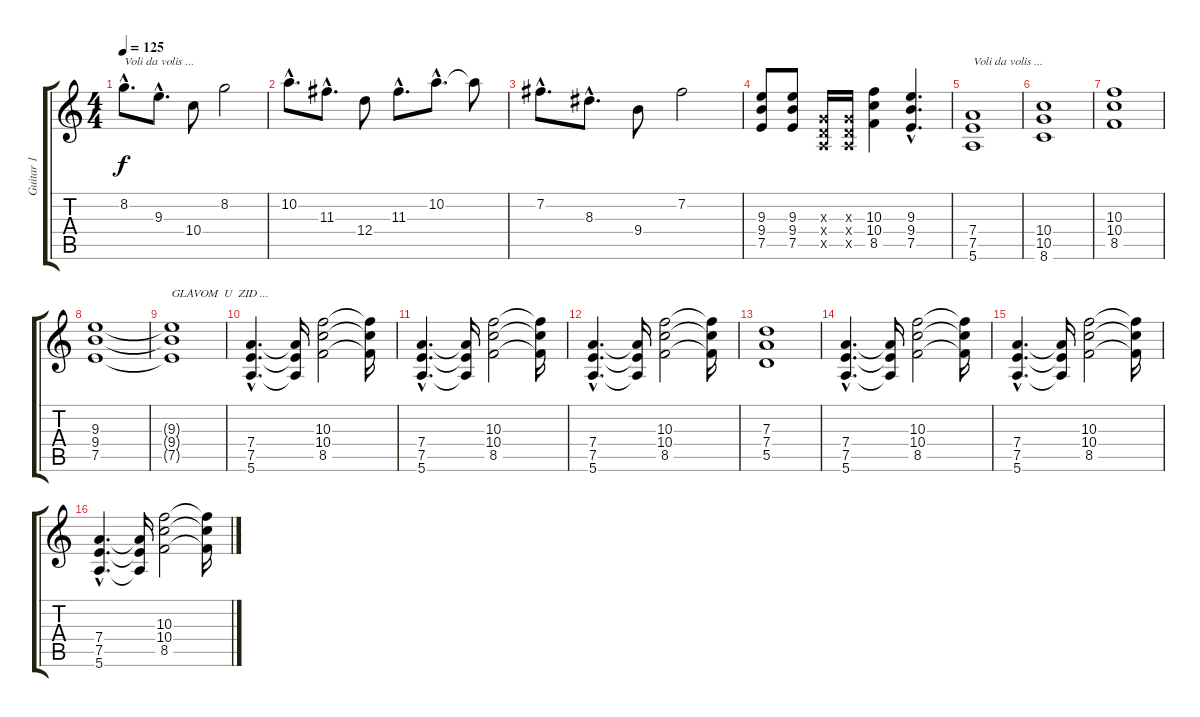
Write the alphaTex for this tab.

\track ("Guitar 1" "Guitar 1") {instrument distortionguitar}
\staff {score tabs}
\tuning (E4 B3 G3 D3 A2 E2) {hide}
\ts (4 4)
\tempo 125
\clef g2
\ks c
8.2{hac}.8{d txt "Voli da volis ..." dy f} 9.3{hac}.8{d} 10.4.8 8.2.2 |
10.2{hac}.8{d} 11.3{hac}.8{d} 12.4.8 11.3{hac}.8{d} 10.2{hac}.8{d} 10.2{t}.8 |
7.2{hac}.8{d} 8.3{hac}.8{d} 9.4.8 7.2.2 |
(9.3 9.4 7.5).8 (9.3 9.4 7.5).8 (0.3{x} 0.4{x} 0.5{x}).16 (0.3{x} 0.4{x} 0.5{x}).16 (10.3 10.4 8.5).4 (9.3{hac} 9.4{hac} 7.5{hac}).4{d} |
(7.4 7.5 5.6).1{txt "Voli da volis ..."} |
(10.4 10.5 8.6).1 |
(10.3 10.4 8.5).1 |
(9.3 9.4 7.5).1 |
(9.3{t} 9.4{t} 7.5{t}).1{txt "GLAVOM  U  ZID ..."} |
(7.4{hac} 7.5{hac} 5.6{hac}).4{d} (7.4{t} 7.5{t} 5.6{t}).16 (10.3 10.4 8.5).2 (10.3{t} 10.4{t} 8.5{t}).16 |
(7.4{hac} 7.5{hac} 5.6{hac}).4{d} (7.4{t} 7.5{t} 5.6{t}).16 (10.3 10.4 8.5).2 (10.3{t} 10.4{t} 8.5{t}).16 |
(7.4{hac} 7.5{hac} 5.6{hac}).4{d} (7.4{t} 7.5{t} 5.6{t}).16 (10.3 10.4 8.5).2 (10.3{t} 10.4{t} 8.5{t}).16 |
(7.3 7.4 5.5).1 |
(7.4{hac} 7.5{hac} 5.6{hac}).4{d} (7.4{t} 7.5{t} 5.6{t}).16 (10.3 10.4 8.5).2 (10.3{t} 10.4{t} 8.5{t}).16 |
(7.4{hac} 7.5{hac} 5.6{hac}).4{d} (7.4{t} 7.5{t} 5.6{t}).16 (10.3 10.4 8.5).2 (10.3{t} 10.4{t} 8.5{t}).16 |
(7.4{hac} 7.5{hac} 5.6{hac}).4{d} (7.4{t} 7.5{t} 5.6{t}).16 (10.3 10.4 8.5).2 (10.3{t} 10.4{t} 8.5{t}).16
